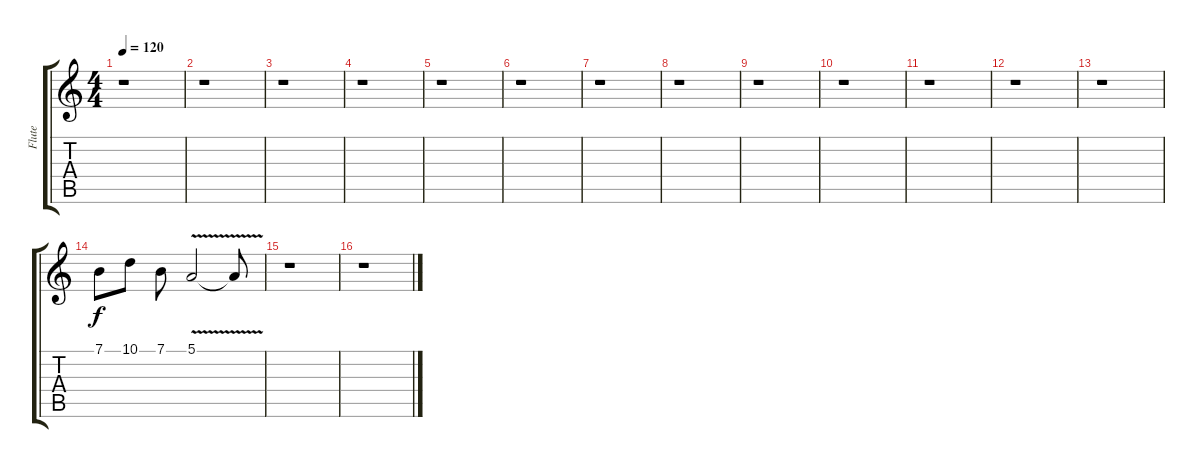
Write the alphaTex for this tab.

\track ("Flute" "Flute") {instrument flute}
\staff {score tabs}
\tuning (E4 B3 G3 D3 A2 E2) {hide}
\ts (4 4)
\tempo 120
\clef g2
\ks c
r.1{dy f instrument flute} |
r.1 |
r.1 |
r.1 |
r.1 |
r.1 |
r.1 |
r.1 |
r.1 |
r.1 |
r.1 |
r.1 |
r.1 |
7.1.8 10.1.8 7.1.8 5.1{v}.2 5.1{t}.8 |
r.1 |
r.1
